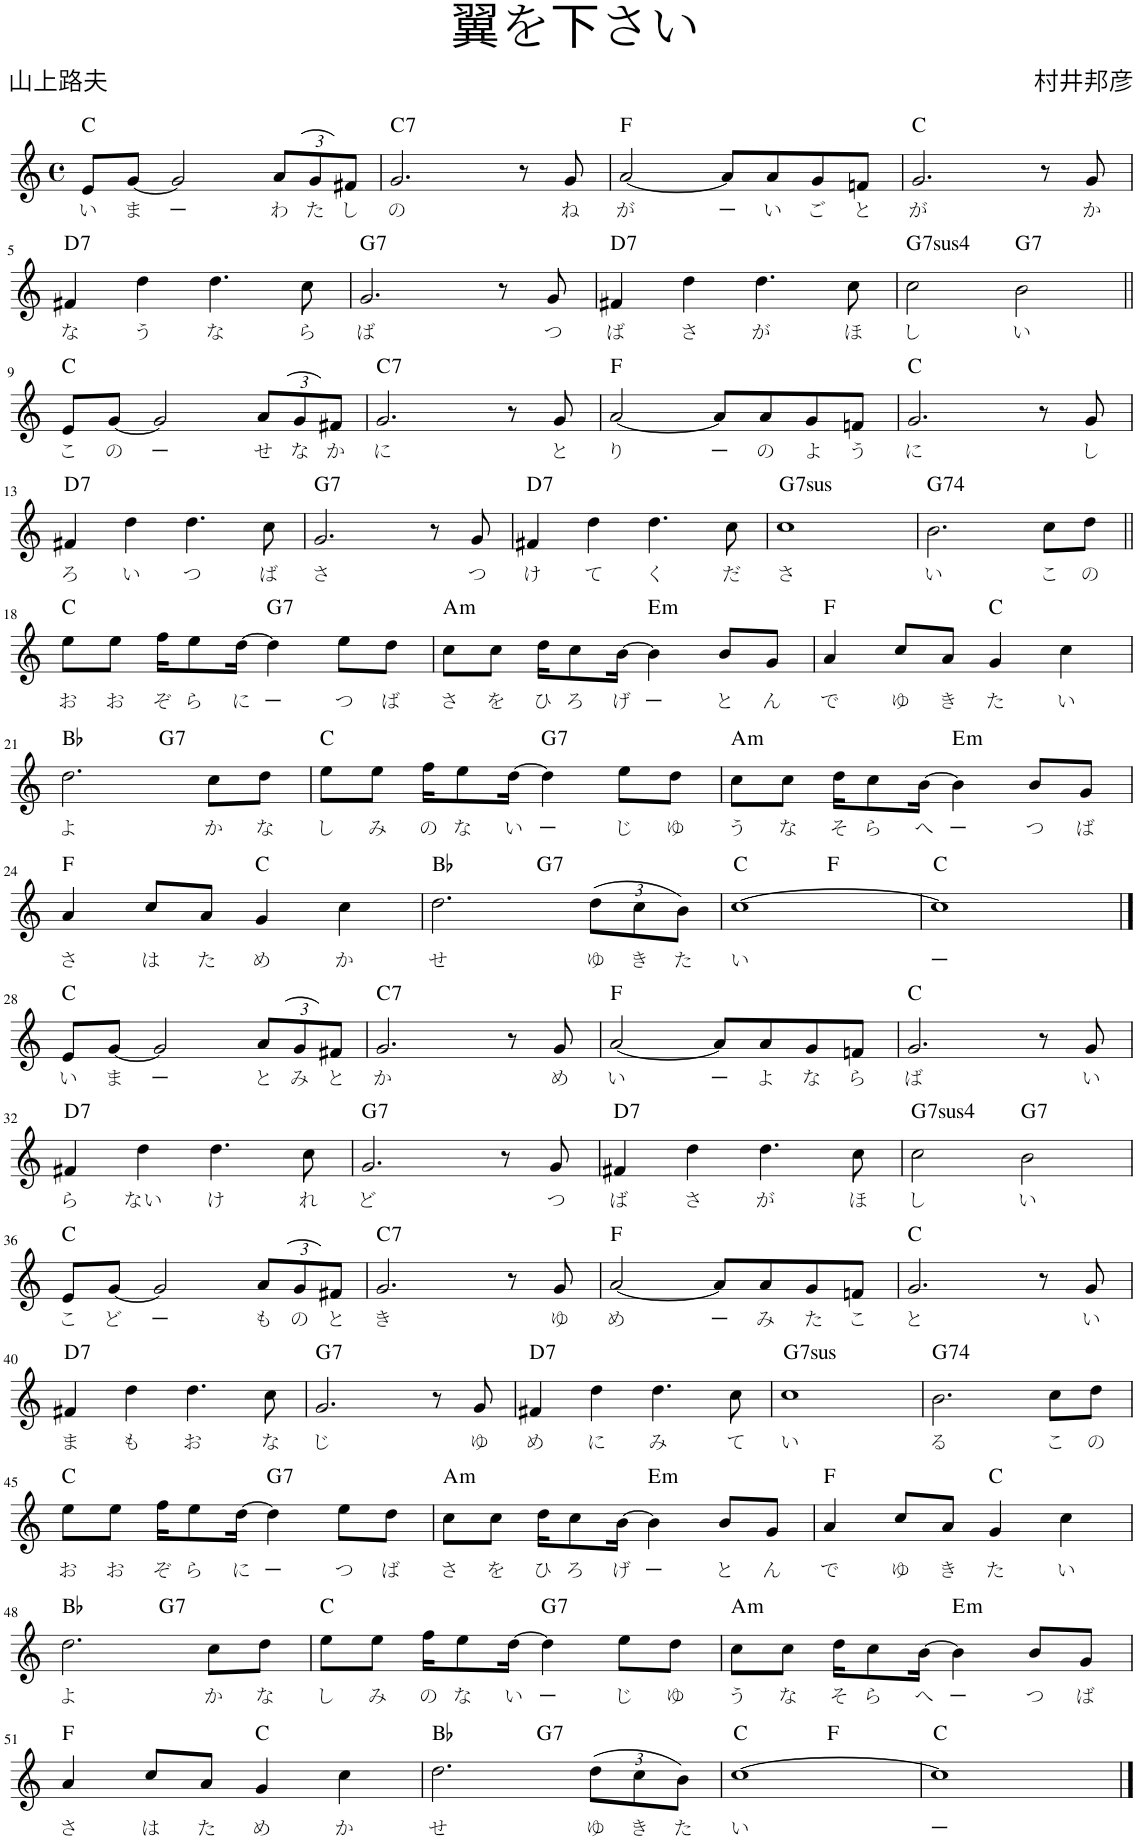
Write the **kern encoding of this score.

**kern	**text	**harte
*part1	*part1	*part1
*staff1	*staff1	*
*clefG2	*	*
*k[]	*	*
*M4/4	*	*
*met(c)	*	*
=1	=1	=1
!	!LO:LY:b	!
8e/L	い	C:maj
!	!LO:LY:b	!
[8g/J	ま	.
!	!LO:LY:b	!
2g/]	ー	.
*Xbrackettup	*	*
!	!LO:LY:b	!
(>12a/L	わ	.
!	!LO:LY:b	!
12g/)	た	.
!	!LO:LY:b	!
12f#X/J	し	.
=2	=2	=2
!	!LO:LY:b	!LO:H:kt=7
2.g/	の	C:7
8r	.	.
!	!LO:LY:b	!
8g/	ね	.
=3	=3	=3
!	!LO:LY:b	!
[2a/	が	F:maj
!	!LO:LY:b	!
8a/L]	ー	.
!	!LO:LY:b	!
8a/	い	.
!	!LO:LY:b	!
8g/	ご	.
!	!LO:LY:b	!
8fn/J	と	.
=4	=4	=4
!	!LO:LY:b	!
2.g/	が	C:maj
8r	.	.
!	!LO:LY:b	!
8g/	か	.
!!LO:LB:g=z
=5	=5	=5
!	!LO:LY:b	!LO:H:kt=7
4f#X/	な	D:7
!	!LO:LY:b	!
4dd\	う	.
!	!LO:LY:b	!
4.dd\	な	.
!	!LO:LY:b	!
8cc\	ら	.
=6	=6	=6
!	!LO:LY:b	!LO:H:kt=7
2.g/	ば	G:7
8r	.	.
!	!LO:LY:b	!
8g/	つ	.
=7	=7	=7
!	!LO:LY:b	!LO:H:kt=7
4f#X/	ば	D:7
!	!LO:LY:b	!
4dd\	さ	.
!	!LO:LY:b	!
4.dd\	が	.
!	!LO:LY:b	!
8cc\	ほ	.
=8	=8	=8
!	!LO:LY:b	!LO:H:kt=74
2cc\	し	G:sus4(7)
!	!LO:LY:b	!LO:H:kt=7
2b\	い	G:7
!!LO:LB:g=z
=9||	=9||	=9||
!	!LO:LY:b	!
8e/L	こ	C:maj
!	!LO:LY:b	!
[8g/J	の	.
!	!LO:LY:b	!
2g/]	ー	.
!	!LO:LY:b	!
(>12a/L	せ	.
!	!LO:LY:b	!
12g/)	な	.
!	!LO:LY:b	!
12f#X/J	か	.
=10	=10	=10
!	!LO:LY:b	!LO:H:kt=7
2.g/	に	C:7
8r	.	.
!	!LO:LY:b	!
8g/	と	.
=11	=11	=11
!	!LO:LY:b	!
[2a/	り	F:maj
!	!LO:LY:b	!
8a/L]	ー	.
!	!LO:LY:b	!
8a/	の	.
!	!LO:LY:b	!
8g/	よ	.
!	!LO:LY:b	!
8fn/J	う	.
=12	=12	=12
!	!LO:LY:b	!
2.g/	に	C:maj
8r	.	.
!	!LO:LY:b	!
8g/	し	.
!!LO:LB:g=z
=13	=13	=13
!	!LO:LY:b	!LO:H:kt=7
4f#X/	ろ	D:7
!	!LO:LY:b	!
4dd\	い	.
!	!LO:LY:b	!
4.dd\	つ	.
!	!LO:LY:b	!
8cc\	ば	.
=14	=14	=14
!	!LO:LY:b	!LO:H:kt=7
2.g/	さ	G:7
8r	.	.
!	!LO:LY:b	!
8g/	つ	.
=15	=15	=15
!	!LO:LY:b	!LO:H:kt=7
4f#X/	け	D:7
!	!LO:LY:b	!
4dd\	て	.
!	!LO:LY:b	!
4.dd\	く	.
!	!LO:LY:b	!
8cc\	だ	.
=16	=16	=16
!	!LO:LY:b	!LO:H:kt=7sus
1cc	さ	G:sus4(7)
=17	=17	=17
!	!LO:LY:b	!LO:H:kt=74
2.b\	い	G:maj
!	!LO:LY:b	!
8cc\L	こ	.
!	!LO:LY:b	!
8dd\J	の	.
!!LO:LB:g=z
=18||	=18||	=18||
!	!LO:LY:b	!
8ee\L	お	C:maj
!	!LO:LY:b	!
8ee\J	お	.
!	!LO:LY:b	!
16ff\KL	ぞ	.
!	!LO:LY:b	!
8ee\	ら	.
!	!LO:LY:b	!
[16dd\Jk	に	.
!	!LO:LY:b	!LO:H:kt=7
4dd\]	ー	G:7
!	!LO:LY:b	!
8ee\L	つ	.
!	!LO:LY:b	!
8dd\J	ば	.
=19	=19	=19
!	!LO:LY:b	!LO:H:kt=m
8cc\L	さ	A:min
!	!LO:LY:b	!
8cc\J	を	.
!	!LO:LY:b	!
16dd\KL	ひ	.
!	!LO:LY:b	!
8cc\	ろ	.
!	!LO:LY:b	!
[16b\Jk	げ	.
!	!LO:LY:b	!LO:H:kt=m
4b\]	ー	E:min
!	!LO:LY:b	!
8b/L	と	.
!	!LO:LY:b	!
8g/J	ん	.
=20	=20	=20
!	!LO:LY:b	!
4a/	で	F:maj
!	!LO:LY:b	!
8cc/L	ゆ	.
!	!LO:LY:b	!
8a/J	き	.
!	!LO:LY:b	!
4g/	た	C:maj
!	!LO:LY:b	!
4cc\	い	.
!!LO:LB:g=z
=21	=21	=21
!	!LO:LY:b	!
*^	*	*
2.dd\	2ryy	よ	Bb:maj
!	!	!	!LO:H:kt=7
.	2ryy	.	G:7
!	!	!LO:LY:b	!
8cc\L	.	か	.
!	!	!LO:LY:b	!
8dd\J	.	な	.
=22	=22	=22	=22
!	!	!LO:LY:b	!
*v	*v	*	*
8ee\L	し	C:maj
!	!LO:LY:b	!
8ee\J	み	.
!	!LO:LY:b	!
16ff\KL	の	.
!	!LO:LY:b	!
8ee\	な	.
!	!LO:LY:b	!
[16dd\Jk	い	.
!	!LO:LY:b	!LO:H:kt=7
4dd\]	ー	G:7
!	!LO:LY:b	!
8ee\L	じ	.
!	!LO:LY:b	!
8dd\J	ゆ	.
=23	=23	=23
!	!LO:LY:b	!LO:H:kt=m
8cc\L	う	A:min
!	!LO:LY:b	!
8cc\J	な	.
!	!LO:LY:b	!
16dd\KL	そ	.
!	!LO:LY:b	!
8cc\	ら	.
!	!LO:LY:b	!
[16b\Jk	へ	.
!	!LO:LY:b	!LO:H:kt=m
4b\]	ー	E:min
!	!LO:LY:b	!
8b/L	つ	.
!	!LO:LY:b	!
8g/J	ば	.
!!LO:LB:g=z
=24	=24	=24
!	!LO:LY:b	!
4a/	さ	F:maj
!	!LO:LY:b	!
8cc/L	は	.
!	!LO:LY:b	!
8a/J	た	.
!	!LO:LY:b	!
4g/	め	C:maj
!	!LO:LY:b	!
4cc\	か	.
=25	=25	=25
!	!LO:LY:b	!
*^	*	*
2.dd\	2ryy	せ	Bb:maj
!	!	!	!LO:H:kt=7
.	2ryy	.	G:7
!	!	!LO:LY:b	!
(12dd\L	.	ゆ	.
!	!	!LO:LY:b	!
12cc\	.	き	.
!	!	!LO:LY:b	!
12b\J)	.	た	.
=26	=26	=26	=26
!	!	!LO:LY:b	!
[1cc	2ryy	い	C:maj
.	2ryy	.	F:maj
=27	=27	=27	=27
!	!	!LO:LY:b	!
*v	*v	*	*
1cc]	ー	C:maj
!!LO:LB:g=z
==28	==28	==28
!	!LO:LY:b	!
8e/L	い	C:maj
!	!LO:LY:b	!
[8g/J	ま	.
!	!LO:LY:b	!
2g/]	ー	.
!	!LO:LY:b	!
(>12a/L	と	.
!	!LO:LY:b	!
12g/)	み	.
!	!LO:LY:b	!
12f#X/J	と	.
=29	=29	=29
!	!LO:LY:b	!LO:H:kt=7
2.g/	か	C:7
8r	.	.
!	!LO:LY:b	!
8g/	め	.
=30	=30	=30
!	!LO:LY:b	!
[2a/	い	F:maj
!	!LO:LY:b	!
8a/L]	ー	.
!	!LO:LY:b	!
8a/	よ	.
!	!LO:LY:b	!
8g/	な	.
!	!LO:LY:b	!
8fn/J	ら	.
=31	=31	=31
!	!LO:LY:b	!
2.g/	ば	C:maj
8r	.	.
!	!LO:LY:b	!
8g/	い	.
!!LO:LB:g=z
=32	=32	=32
!	!LO:LY:b	!LO:H:kt=7
4f#X/	ら	D:7
!	!LO:LY:b	!
4dd\	ない	.
!	!LO:LY:b	!
4.dd\	け	.
!	!LO:LY:b	!
8cc\	れ	.
=33	=33	=33
!	!LO:LY:b	!LO:H:kt=7
2.g/	ど	G:7
8r	.	.
!	!LO:LY:b	!
8g/	つ	.
=34	=34	=34
!	!LO:LY:b	!LO:H:kt=7
4f#X/	ば	D:7
!	!LO:LY:b	!
4dd\	さ	.
!	!LO:LY:b	!
4.dd\	が	.
!	!LO:LY:b	!
8cc\	ほ	.
=35	=35	=35
!	!LO:LY:b	!LO:H:kt=74
2cc\	し	G:sus4(7)
!	!LO:LY:b	!LO:H:kt=7
2b\	い	G:7
!!LO:LB:g=z
=36	=36	=36
!	!LO:LY:b	!
8e/L	こ	C:maj
!	!LO:LY:b	!
[8g/J	ど	.
!	!LO:LY:b	!
2g/]	ー	.
!	!LO:LY:b	!
(>12a/L	も	.
!	!LO:LY:b	!
12g/)	の	.
!	!LO:LY:b	!
12f#X/J	と	.
=37	=37	=37
!	!LO:LY:b	!LO:H:kt=7
2.g/	き	C:7
8r	.	.
!	!LO:LY:b	!
8g/	ゆ	.
=38	=38	=38
!	!LO:LY:b	!
[2a/	め	F:maj
!	!LO:LY:b	!
8a/L]	ー	.
!	!LO:LY:b	!
8a/	み	.
!	!LO:LY:b	!
8g/	た	.
!	!LO:LY:b	!
8fn/J	こ	.
=39	=39	=39
!	!LO:LY:b	!
2.g/	と	C:maj
8r	.	.
!	!LO:LY:b	!
8g/	い	.
!!LO:LB:g=z
=40	=40	=40
!	!LO:LY:b	!LO:H:kt=7
4f#X/	ま	D:7
!	!LO:LY:b	!
4dd\	も	.
!	!LO:LY:b	!
4.dd\	お	.
!	!LO:LY:b	!
8cc\	な	.
=41	=41	=41
!	!LO:LY:b	!LO:H:kt=7
2.g/	じ	G:7
8r	.	.
!	!LO:LY:b	!
8g/	ゆ	.
=42	=42	=42
!	!LO:LY:b	!LO:H:kt=7
4f#X/	め	D:7
!	!LO:LY:b	!
4dd\	に	.
!	!LO:LY:b	!
4.dd\	み	.
!	!LO:LY:b	!
8cc\	て	.
=43	=43	=43
!	!LO:LY:b	!LO:H:kt=7sus
1cc	い	G:sus4(7)
=44	=44	=44
!	!LO:LY:b	!LO:H:kt=74
2.b\	る	G:maj
!	!LO:LY:b	!
8cc\L	こ	.
!	!LO:LY:b	!
8dd\J	の	.
!!LO:LB:g=z
=45	=45	=45
!	!LO:LY:b	!
8ee\L	お	C:maj
!	!LO:LY:b	!
8ee\J	お	.
!	!LO:LY:b	!
16ff\KL	ぞ	.
!	!LO:LY:b	!
8ee\	ら	.
!	!LO:LY:b	!
[16dd\Jk	に	.
!	!LO:LY:b	!LO:H:kt=7
4dd\]	ー	G:7
!	!LO:LY:b	!
8ee\L	つ	.
!	!LO:LY:b	!
8dd\J	ば	.
=46	=46	=46
!	!LO:LY:b	!LO:H:kt=m
8cc\L	さ	A:min
!	!LO:LY:b	!
8cc\J	を	.
!	!LO:LY:b	!
16dd\KL	ひ	.
!	!LO:LY:b	!
8cc\	ろ	.
!	!LO:LY:b	!
[16b\Jk	げ	.
!	!LO:LY:b	!LO:H:kt=m
4b\]	ー	E:min
!	!LO:LY:b	!
8b/L	と	.
!	!LO:LY:b	!
8g/J	ん	.
=47	=47	=47
!	!LO:LY:b	!
4a/	で	F:maj
!	!LO:LY:b	!
8cc/L	ゆ	.
!	!LO:LY:b	!
8a/J	き	.
!	!LO:LY:b	!
4g/	た	C:maj
!	!LO:LY:b	!
4cc\	い	.
!!LO:LB:g=z
=48	=48	=48
!	!LO:LY:b	!
*^	*	*
2.dd\	2ryy	よ	Bb:maj
!	!	!	!LO:H:kt=7
.	2ryy	.	G:7
!	!	!LO:LY:b	!
8cc\L	.	か	.
!	!	!LO:LY:b	!
8dd\J	.	な	.
=49	=49	=49	=49
!	!	!LO:LY:b	!
*v	*v	*	*
8ee\L	し	C:maj
!	!LO:LY:b	!
8ee\J	み	.
!	!LO:LY:b	!
16ff\KL	の	.
!	!LO:LY:b	!
8ee\	な	.
!	!LO:LY:b	!
[16dd\Jk	い	.
!	!LO:LY:b	!LO:H:kt=7
4dd\]	ー	G:7
!	!LO:LY:b	!
8ee\L	じ	.
!	!LO:LY:b	!
8dd\J	ゆ	.
=50	=50	=50
!	!LO:LY:b	!LO:H:kt=m
8cc\L	う	A:min
!	!LO:LY:b	!
8cc\J	な	.
!	!LO:LY:b	!
16dd\KL	そ	.
!	!LO:LY:b	!
8cc\	ら	.
!	!LO:LY:b	!
[16b\Jk	へ	.
!	!LO:LY:b	!LO:H:kt=m
4b\]	ー	E:min
!	!LO:LY:b	!
8b/L	つ	.
!	!LO:LY:b	!
8g/J	ば	.
!!LO:LB:g=z
=51	=51	=51
!	!LO:LY:b	!
4a/	さ	F:maj
!	!LO:LY:b	!
8cc/L	は	.
!	!LO:LY:b	!
8a/J	た	.
!	!LO:LY:b	!
4g/	め	C:maj
!	!LO:LY:b	!
4cc\	か	.
=52	=52	=52
!	!LO:LY:b	!
*^	*	*
2.dd\	2ryy	せ	Bb:maj
!	!	!	!LO:H:kt=7
.	2ryy	.	G:7
!	!	!LO:LY:b	!
(12dd\L	.	ゆ	.
!	!	!LO:LY:b	!
12cc\	.	き	.
!	!	!LO:LY:b	!
12b\J)	.	た	.
=53	=53	=53	=53
!	!	!LO:LY:b	!
[1cc	2ryy	い	C:maj
.	2ryy	.	F:maj
=54	=54	=54	=54
!	!	!LO:LY:b	!
*v	*v	*	*
1cc]	ー	C:maj
==	==	==
*-	*-	*-
